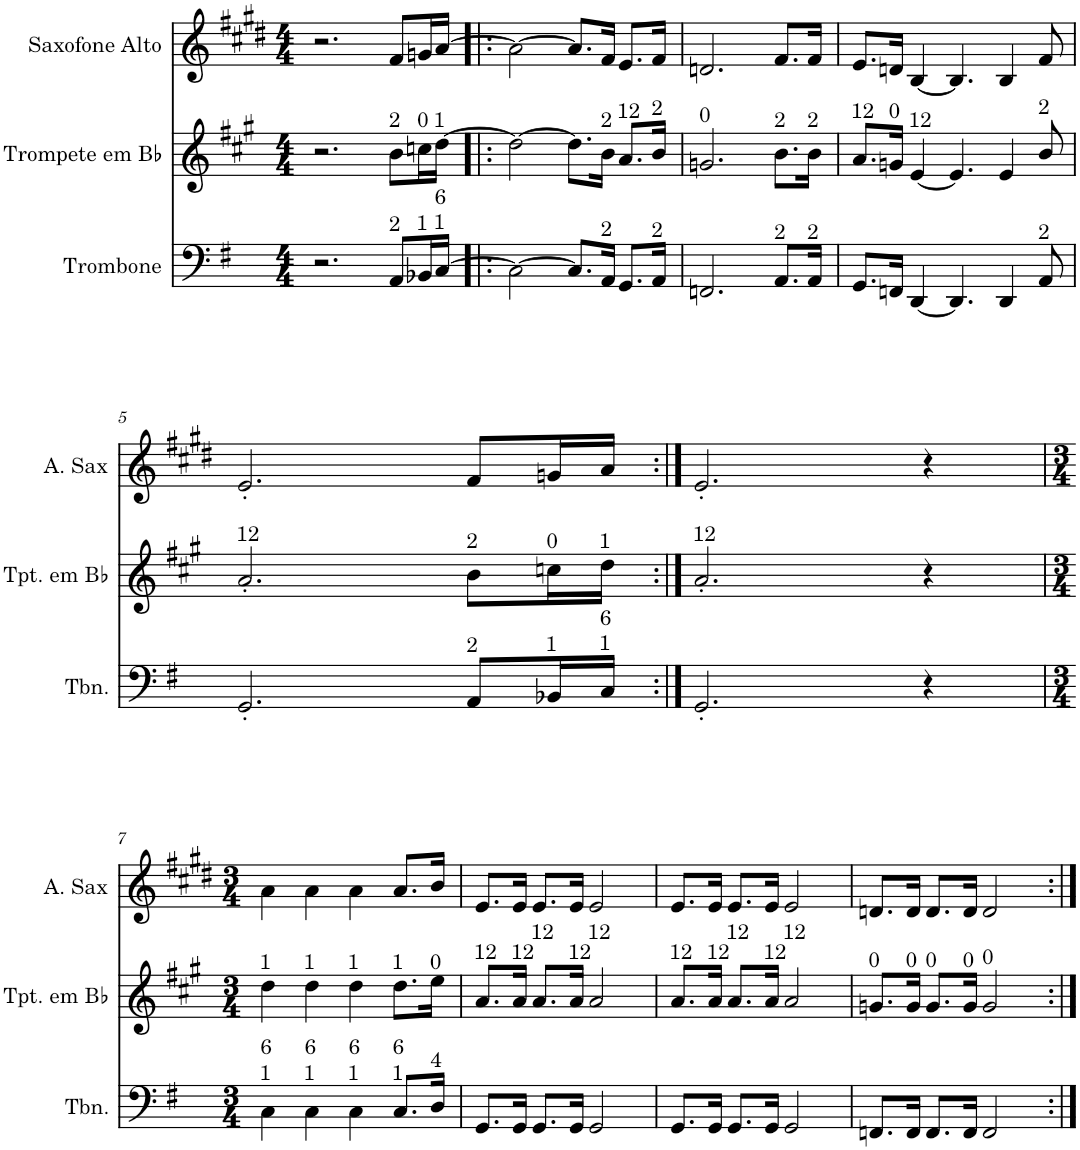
**kern	**kern	**kern
*part3	*part2	*part1
*staff3	*staff2	*staff1
*I"Trombone	*I"Trompete em Bb	*I"Saxofone Alto
*I'Tbn.	*I'Tpt. em Bb	*
*clefF4	*clefG2	*clefG2
*	*Trd1c2	*Trd5c9
*k[f#]	*k[f#c#g#]	*k[f#c#g#d#]
*M4/4	*M4/4	*M4/4
=1	=1	=1
2.r	2.r	2.r
!	!LO:TX:a:t=2	!
!LO:TX:a:t=2	!	!
8AA/L	8b\L	8f#/L
!	!LO:TX:a:t=0	!
!LO:TX:a:t=1	!	!
16BB-X/L	16ccn\L	16gn/L
!	!LO:TX:a:t=1	!
!LO:TX:a:t=6	!	!
!LO:TX:a:t=1	!	!
[>16C/JJ	[>16dd\JJ	[>16a/JJ
=2!|:	=2!|:	=2!|:
2C\_	2dd\_	2a\_
8.C/L]	8.dd\L]	8.a/L]
!	!LO:TX:a:t=2	!
!LO:TX:a:t=2	!	!
16AA/Jk	16b\Jk	16f#/Jk
!	!LO:TX:a:t=12	!
8.GG/L	8.a/L	8.e/L
!	!LO:TX:a:t=2	!
!LO:TX:a:t=2	!	!
16AA/Jk	16b/Jk	16f#/Jk
=3	=3	=3
!	!LO:TX:a:t=0	!
2.FFn/	2.gn/	2.dn/
!	!LO:TX:a:t=2	!
!LO:TX:a:t=2	!	!
8.AA/L	8.b\L	8.f#/L
!	!LO:TX:a:t=2	!
!LO:TX:a:t=2	!	!
16AA/Jk	16b\Jk	16f#/Jk
=4	=4	=4
!	!LO:TX:a:t=12	!
8.GG/L	8.a/L	8.e/L
!	!LO:TX:a:t=0	!
16FFn/Jk	16gn/Jk	16dn/Jk
!	!LO:TX:a:t=12	!
[<4DD/	[<4e/	[<4B/
4.DD/]	4.e/]	4.B/]
[8DD/	[8e/	[8B/
8ryy	8ryy	8ryy
!	!LO:TX:a:t=2	!
!LO:TX:a:t=2	!	!
8AA/	8b/	8f#/
!!LO:LB:g=z
=5	=5	=5
!	!LO:TX:a:t=12	!
*^	*^	*
2.GG'/	2...ryy	2.a'/	2...ryy	2.e'/
!	!	!LO:TX:a:t=2	!	!
!LO:TX:a:t=2	!	!	!	!
8DD/]	.	8e/]	.	8B/]
!	!	!LO:TX:a:t=0	!	!
!LO:TX:a:t=1	!	!	!	!
8AA/L	.	8b\L	.	8f#/L
!	!	!	!LO:TX:a:t=1	!
!	!LO:TX:a:t=6	!	!	!
!	!LO:TX:a:t=1	!	!	!
.	8.ryy	.	8.ryy	.
16BB-X/L	.	16ccn\L	.	16gn/L
16C/JJ	.	16dd\JJ	.	16a/JJ
=6:|!	=6:|!	=6:|!	=6:|!	=6:|!
!	!	!LO:TX:a:t=12	!	!
*v	*v	*	*	*
*	*v	*v	*
2.GG'/	2.a'/	2.e'/
4r	4r	4r
!!LO:LB:g=z
=7	=7	=7
*M3/4	*M3/4	*M3/4
!	!LO:TX:a:t=1	!
!LO:TX:a:t=6	!	!
!LO:TX:a:t=1	!	!
4C\	4dd\	4a\
!	!LO:TX:a:t=1	!
!LO:TX:a:t=6	!	!
!LO:TX:a:t=1	!	!
4C\	4dd\	4a\
!	!LO:TX:a:t=1	!
!LO:TX:a:t=6	!	!
!LO:TX:a:t=1	!	!
4C\	4dd\	4a\
!	!LO:TX:a:t=1	!
!LO:TX:a:t=6	!	!
!LO:TX:a:t=1	!	!
8.C/L	8.dd\L	8.a/L
!	!LO:TX:a:t=0	!
!LO:TX:a:t=4	!	!
16D/Jk	16ee\Jk	16b/Jk
=8	=8	=8
!	!LO:TX:a:t=12	!
8.GG/L	8.a/L	8.e/L
!	!LO:TX:a:t=12	!
16GG/Jk	16a/Jk	16e/Jk
!	!LO:TX:a:t=12	!
8.GG/L	8.a/L	8.e/L
!	!LO:TX:a:t=12	!
16GG/Jk	16a/Jk	16e/Jk
!	!LO:TX:a:t=12	!
[4GG/	[4a/	[4e/
=9	=9	=9
!	!LO:TX:a:t=12	!
*	*^	*
8.GG/L	8.a/L	4ryy	8.e/L
!	!LO:TX:a:t=12	!	!
4GG/]	4a/]	.	4e/]
!	!	!LO:TX:a:t=12	!
.	.	2.ryy	.
!	!LO:TX:a:t=12	!	!
16GG/Jk	16a/Jk	.	16e/Jk
!	!LO:TX:a:t=12	!	!
8.GG/L	8.a/L	.	8.e/L
16GG/Jk	16a/Jk	.	16e/Jk
[4GG/	[4a/	.	[4e/
=10	=10	=10	=10
!	!LO:TX:a:t=0	!	!
8.FFn/L	8.gn/L	4ryy	8.dn/L
!	!LO:TX:a:t=0	!	!
4GG/]	4a/]	.	4e/]
!	!	!LO:TX:a:t=0	!
.	.	2.ryy	.
!	!LO:TX:a:t=0	!	!
16FF/Jk	16g/Jk	.	16d/Jk
!	!LO:TX:a:t=0	!	!
8.FF/L	8.g/L	.	8.d/L
16FF/Jk	16g/Jk	.	16d/Jk
[4FF/	[4g/	.	[4d/
*	*v	*v	*
=11:|!	=11:|!	=11:|!
4FF/]	4g/]	4d/]
=	=	=
*-	*-	*-
